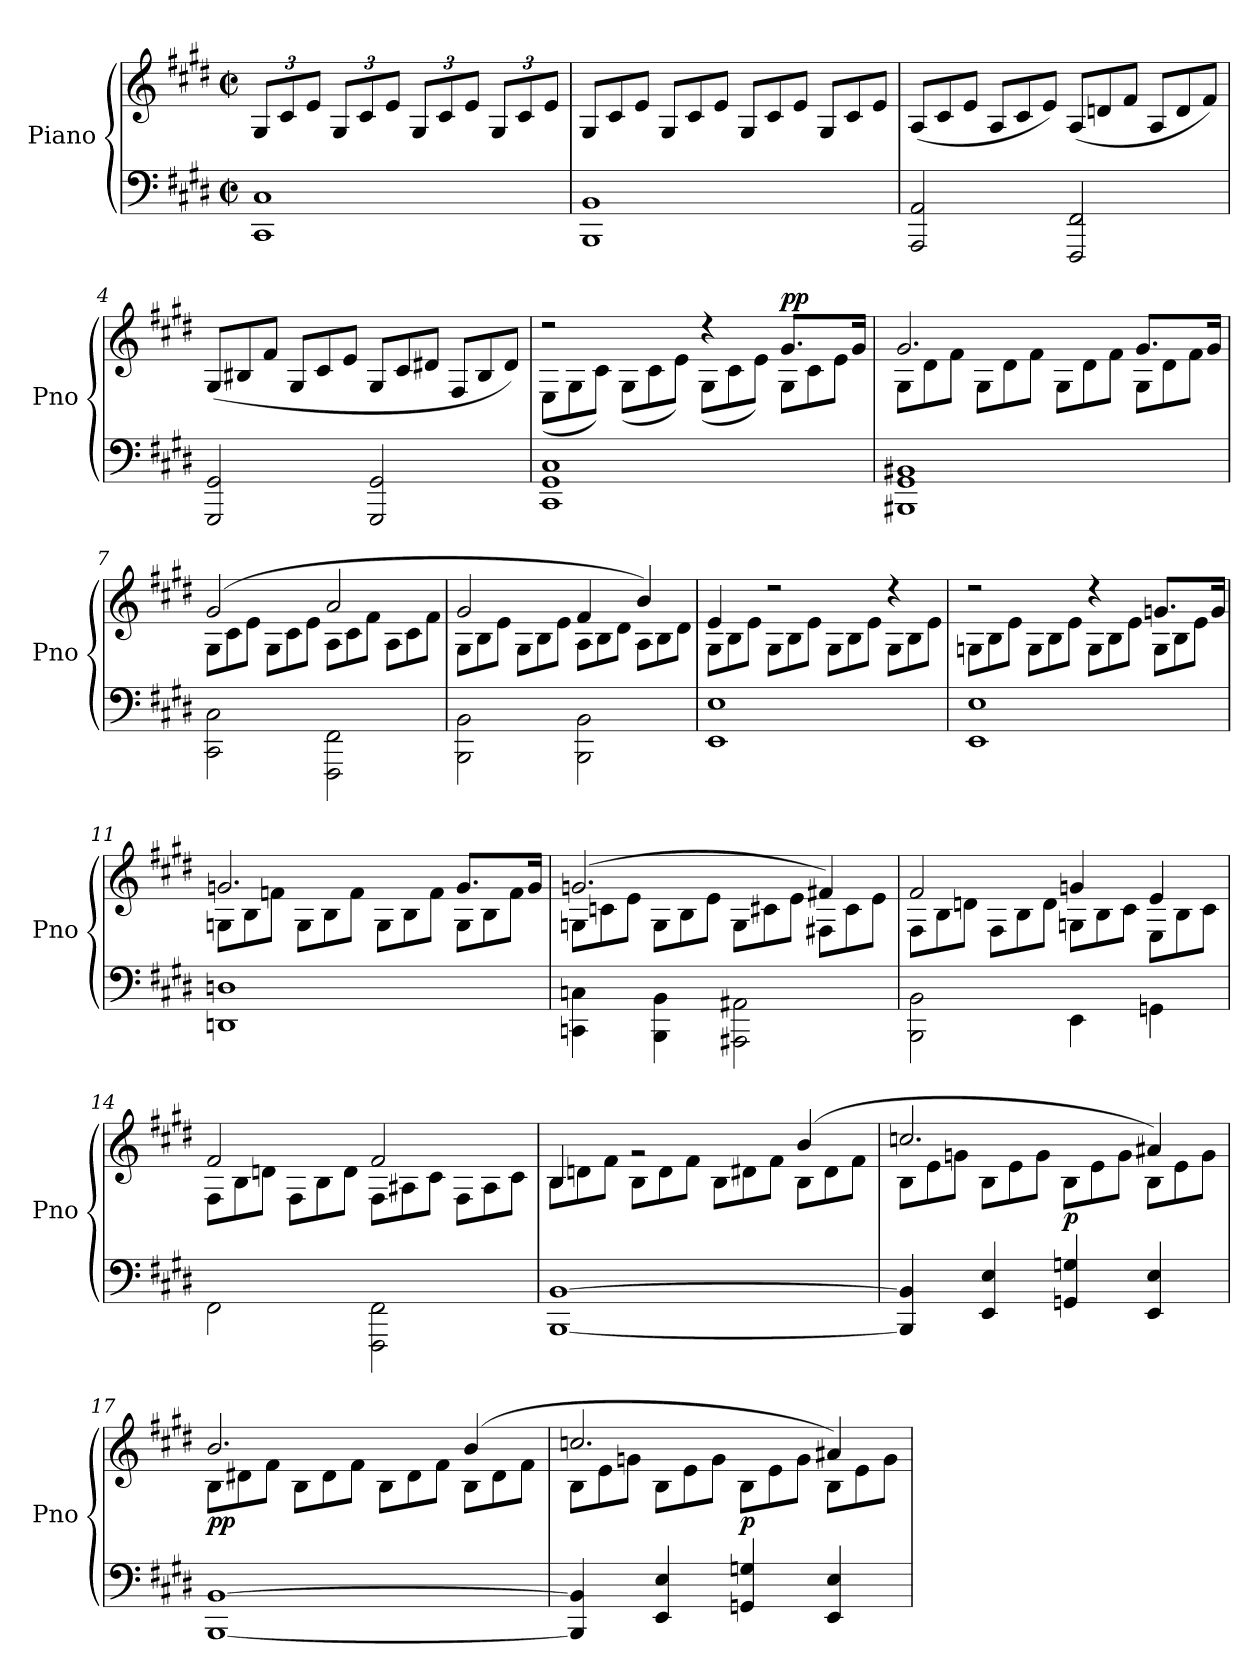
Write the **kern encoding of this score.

**kern	**kern	**dynam
*part1	*part1	*part1
*staff2	*staff1	*staff1/2
*I"Piano	*	*
*I'Pno	*	*
*clefF4	*clefG2	*
*k[f#c#g#d#]	*k[f#c#g#d#]	*
*M2/2	*M2/2	*
*met(c|)	*met(c|)	*
*	*Xbrackettup	*
=1	=1	=1
1CC# 1C#	12G#/L	.
.	12c#/	.
.	12e/J	.
.	12G#/L	.
.	12c#/	.
.	12e/J	.
.	12G#/L	.
.	12c#/	.
.	12e/J	.
.	12G#/L	.
.	12c#/	.
.	12e/J	.
=2	=2	=2
*	*Xtuplet	*
1BBB 1BB	12G#/L	.
.	12c#/	.
.	12e/J	.
.	12G#/L	.
.	12c#/	.
.	12e/J	.
.	12G#/L	.
.	12c#/	.
.	12e/J	.
.	12G#/L	.
.	12c#/	.
.	12e/J	.
=3	=3	=3
2AAA/ 2AA/	(<12A/L	.
.	12c#/	.
.	12e/J	.
.	12A/L	.
.	12c#/	.
.	12e/J)	.
2FFF#/ 2FF#/	(<12A/L	.
.	12dn/	.
.	12f#/J	.
.	12A/L	.
.	12d/	.
.	12f#/J)	.
!!LO:LB:g=z
=4	=4	=4
2GGG#/ 2GG#/	(>12G#/L	.
.	12B#X/	.
.	12f#/J	.
.	12G#/L	.
.	12c#/	.
.	12e/J	.
2GGG#/ 2GG#/	12G#/L	.
.	12c#/	.
.	12d#X/J	.
.	12F#/L	.
.	12B#/	.
.	12d#/J)	.
=5	=5	=5
*	*^	*
1CC# 1GG# 1C#	2r	(>12E\L	.
.	.	12G#\	.
.	.	12c#\J)	.
.	.	(>12G#\L	.
.	.	12c#\	.
.	.	12e\J)	.
.	4r	(>12G#\L	.
.	.	12c#\	.
.	.	12e\J)	.
!	!	!	!LO:DY:a
.	8.g#/L	12G#\L	pp
.	.	12c#\	.
.	.	12e\J	.
.	16g#/Jk	.	.
!!LO:LB:g=z	!!
=6	=6	=6	=6
1BBB#X 1GG# 1BB#X	2.g#/	12G#\L	.
.	.	12d#\	.
.	.	12f#\J	.
.	.	12G#\L	.
.	.	12d#\	.
.	.	12f#\J	.
.	.	12G#\L	.
.	.	12d#\	.
.	.	12f#\J	.
.	8.g#/L	12G#\L	.
.	.	12d#\	.
.	.	12f#\J	.
.	16g#/Jk	.	.
=7	=7	=7	=7
2CC#\ 2C#\	(>2g#/	12G#\L	.
.	.	12c#\	.
.	.	12e\J	.
.	.	12G#\L	.
.	.	12c#\	.
.	.	12e\J	.
2FFF#\ 2FF#\	2a/	12A\L	.
.	.	12c#\	.
.	.	12f#\J	.
.	.	12A\L	.
.	.	12c#\	.
.	.	12f#\J	.
=8	=8	=8	=8
2BBB\ 2BB\	2g#/	12G#\L	.
.	.	12B\	.
.	.	12e\J	.
.	.	12G#\L	.
.	.	12B\	.
.	.	12e\J	.
2BBB\ 2BB\	4f#/	12A\L	.
.	.	12B\	.
.	.	12d#\J	.
.	4b/)	12A\L	.
.	.	12B\	.
.	.	12d#\J	.
!!LO:LB:g=z	!!
=9	=9	=9	=9
1EE 1E	4e/	12G#\L	.
.	.	12B\	.
.	.	12e\J	.
.	2r	12G#\L	.
.	.	12B\	.
.	.	12e\J	.
.	.	12G#\L	.
.	.	12B\	.
.	.	12e\J	.
.	4r	12G#\L	.
.	.	12B\	.
.	.	12e\J	.
=10	=10	=10	=10
1EE 1E	2r	12Gn\L	.
.	.	12B\	.
.	.	12e\J	.
.	.	12G\L	.
.	.	12B\	.
.	.	12e\J	.
.	4r	12G\L	.
.	.	12B\	.
.	.	12e\J	.
.	8.gn/L	12G\L	.
.	.	12B\	.
.	.	12e\J	.
.	16g/Jk	.	.
!!LO:LB:g=z	!!
=11	=11	=11	=11
1DDn 1Dn	2.gn/	12Gn\L	.
.	.	12B\	.
.	.	12fn\J	.
.	.	12G\L	.
.	.	12B\	.
.	.	12f\J	.
.	.	12G\L	.
.	.	12B\	.
.	.	12f\J	.
.	8.g/L	12G\L	.
.	.	12B\	.
.	.	12f\J	.
.	16g/Jk	.	.
=12	=12	=12	=12
4CCn\ 4Cn\	(>2.gn/	12Gn\L	.
.	.	12cn\	.
.	.	12e\J	.
4BBB\ 4BB\	.	12G\L	.
.	.	12B\	.
.	.	12e\J	.
2AAA#X\ 2AA#X\	.	12G\L	.
.	.	12c#X\	.
.	.	12e\J	.
.	4f#X/)	12F#X\L	.
.	.	12c#\	.
.	.	12e\J	.
!!LO:PB:g=z	!!
=13	=13	=13	=13
2BBB\ 2BB\	2f#/	12F#\L	.
.	.	12B\	.
.	.	12dn\J	.
.	.	12F#\L	.
.	.	12B\	.
.	.	12d\J	.
4EE\	4gn/	12Gn\L	.
.	.	12B\	.
.	.	12c#\J	.
4GGn\	4e/	12E\L	.
.	.	12B\	.
.	.	12c#\J	.
=14	=14	=14	=14
2FF#\	2f#/	12F#\L	.
.	.	12B\	.
.	.	12dn\J	.
.	.	12F#\L	.
.	.	12B\	.
.	.	12d\J	.
2FFF#\ 2FF#\	2f#/	12F#\L	.
.	.	12A#X\	.
.	.	12c#\J	.
.	.	12F#\L	.
.	.	12A#\	.
.	.	12c#\J	.
!!LO:LB:g=z	!!
=15	=15	=15	=15
[1BBB [1BB	4B/	12B\L	.
.	.	12dn\	.
.	.	12f#\J	.
.	2rg	12B\L	.
.	.	12d\	.
.	.	12f#\J	.
.	.	12B\L	.
.	.	12d#X\	.
.	.	12f#\J	.
.	(>4b/	12B\L	.
.	.	12d#\	.
.	.	12f#\J	.
=16	=16	=16	=16
4BBB/] 4BB/]	2.ccn/	12B\L	.
.	.	12e\	.
.	.	12gn\J	.
4EE/ 4E/	.	12B\L	.
.	.	12e\	.
.	.	12g\J	.
!	!	!	!LO:DY:b
4GGn/ 4Gn/	.	12B\L	p
.	.	12e\	.
.	.	12g\J	.
4EE/ 4E/	4a#X/)	12B\L	.
.	.	12e\	.
.	.	12g\J	.
=17	=17	=17	=17
!	!	!	!LO:DY:b
[1BBB [1BB	2.b/	12B\L	pp
.	.	12d#X\	.
.	.	12f#\J	.
.	.	12B\L	.
.	.	12d#\	.
.	.	12f#\J	.
.	.	12B\L	.
.	.	12d#\	.
.	.	12f#\J	.
.	(>4b/	12B\L	.
.	.	12d#\	.
.	.	12f#\J	.
!!LO:LB:g=z	!!
=18	=18	=18	=18
4BBB/] 4BB/]	2.ccn/	12B\L	.
.	.	12e\	.
.	.	12gn\J	.
4EE/ 4E/	.	12B\L	.
.	.	12e\	.
.	.	12g\J	.
!	!	!	!LO:DY:b
4GGn/ 4Gn/	.	12B\L	p
.	.	12e\	.
.	.	12g\J	.
4EE/ 4E/	4a#X/)	12B\L	.
.	.	12e\	.
.	.	12g\J	.
*	*v	*v	*
=	=	=
*-	*-	*-
